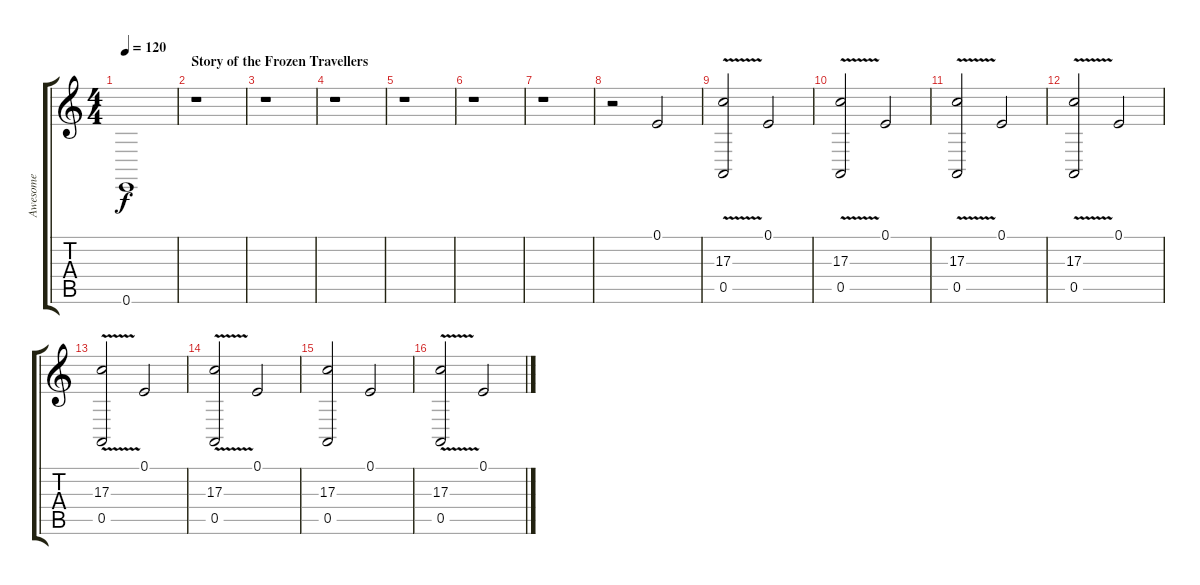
\track ("Awesome" "Awesome") {instrument koto}
\staff {score tabs}
\tuning (E4 B3 G3 D3 A2 E2) {hide}
\ts (4 4)
\tempo 120
\clef g2
\ks c
0.6.1{dy f} |
\section ("" "Story of the Frozen Travellers")
r.1 |
r.1 |
r.1 |
r.1 |
r.1 |
r.1 |
r.2 0.1.2 |
(17.3{v} 0.5).2 0.1.2 |
(17.3{v} 0.5).2 0.1.2 |
(17.3{v} 0.5).2 0.1.2 |
(17.3{v} 0.5).2 0.1.2 |
(17.3{v} 0.5).2 0.1.2 |
(17.3{v} 0.5).2 0.1.2 |
(17.3 0.5).2 0.1.2 |
(17.3{v} 0.5).2 0.1.2
